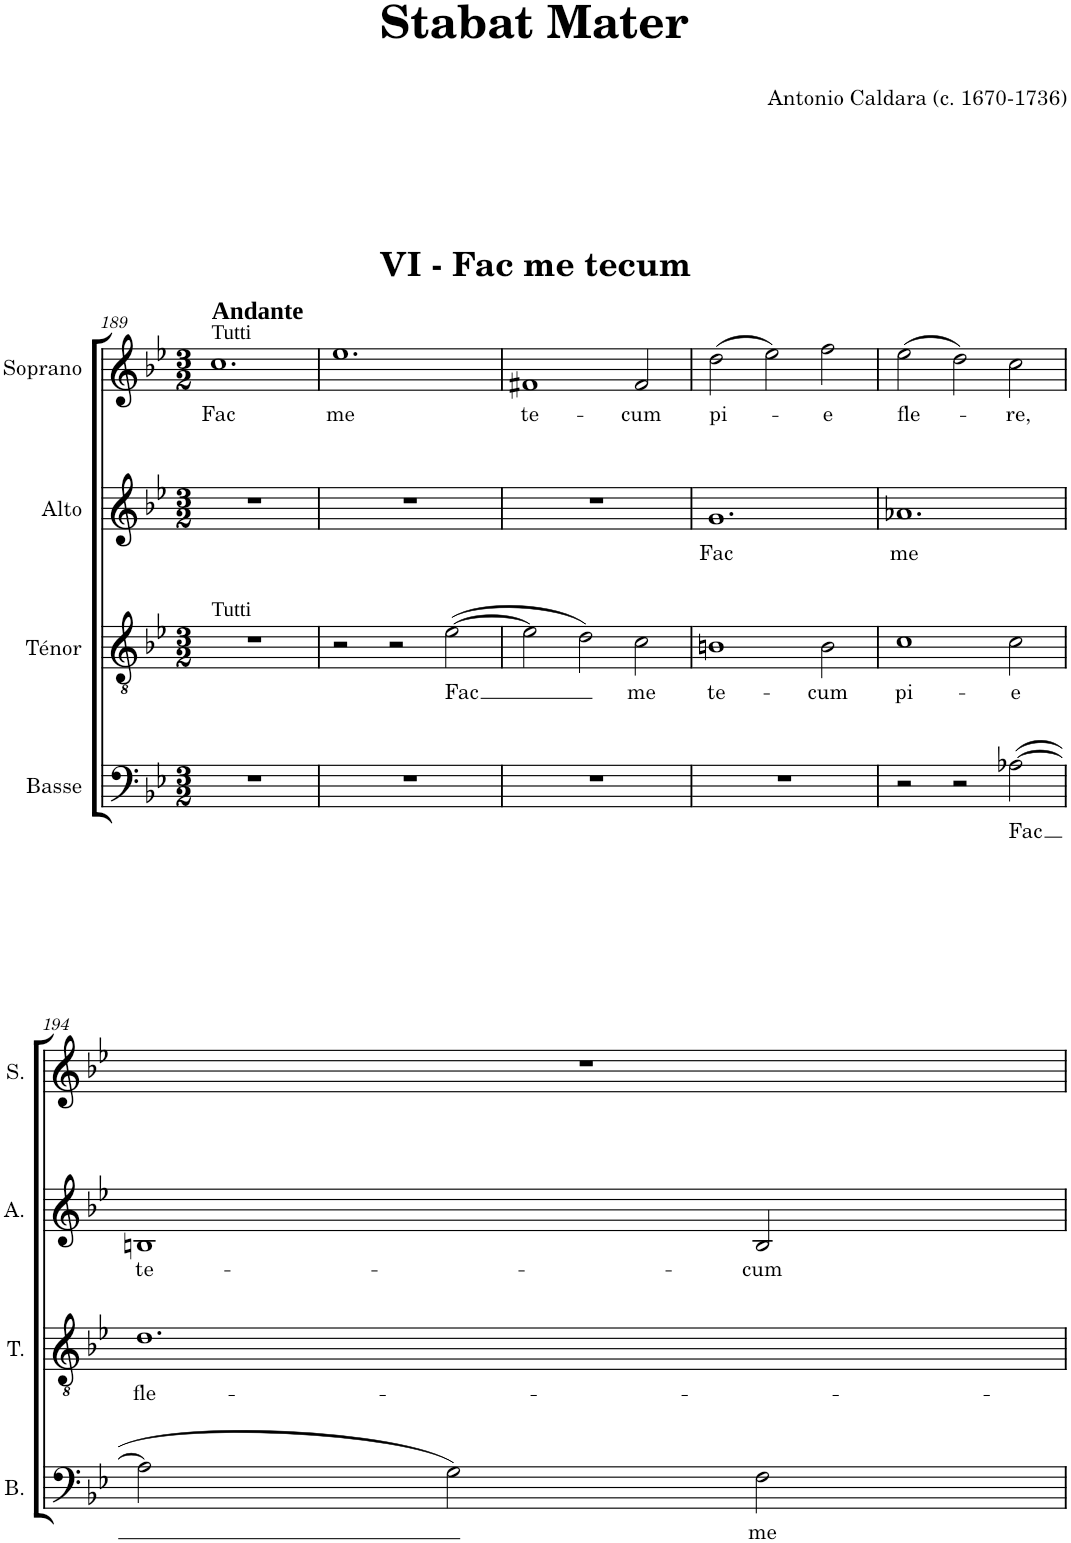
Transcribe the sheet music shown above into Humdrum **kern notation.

**kern	**text	**kern	**text	**kern	**text	**kern	**text
*part4	*part4	*part3	*part3	*part2	*part2	*part1	*part1
*staff4	*staff4	*staff3	*staff3	*staff2	*staff2	*staff1	*staff1
*I"Basse	*	*I"Ténor	*	*I"Alto	*	*I"Soprano	*
*I'B.	*	*I'T.	*	*I'A.	*	*I'S.	*
*clefF4	*	*clefGv2	*	*clefG2	*	*clefG2	*
*k[b-e-]	*	*k[b-e-]	*	*k[b-e-]	*	*k[b-e-]	*
*M3/2	*	*M3/2	*	*M3/2	*	*M3/2	*
=189	=189	=189	=189	=189	=189	=189	=189
!	!	!	!	!	!	!LO:TX:a:B:t=VI - Fac me tecum	!
!	!	!	!	!	!	!LO:TX:a:t=Tutti	!
!	!	!	!	!	!	!LO:TX:a:B:t=Andante	!
!	!	!LO:TX:a:t=Tutti	!	!	!	!	!
!	!	!	!	!	!	!	!LO:LY:b
1.r	.	1.r	.	1.r	.	1.cc	Fac
=190	=190	=190	=190	=190	=190	=190	=190
!	!	!	!	!	!	!	!LO:LY:b
1.r	.	2r	.	1.r	.	1.ee-	me
.	.	2r	.	.	.	.	.
!	!	!	!LO:LY:b	!	!	!	!
.	.	([2e-\	Fac	.	.	.	.
=191	=191	=191	=191	=191	=191	=191	=191
!	!	!	!	!	!	!	!LO:LY:b
1.r	.	2e-\]	.	1.r	.	1f#X	te-
.	.	2d\)	.	.	.	.	.
!	!	!	!LO:LY:b	!	!	!	!LO:LY:b
.	.	2c\	me	.	.	2f#/	-cum
=192	=192	=192	=192	=192	=192	=192	=192
!	!	!	!LO:LY:b	!	!LO:LY:b	!	!LO:LY:b
1.r	.	1Bn	te-	1.g	Fac	(2dd\	pi-
.	.	.	.	.	.	2ee-\)	.
!	!	!	!LO:LY:b	!	!	!	!LO:LY:b
.	.	2B\	-cum	.	.	2ff\	-e
=193	=193	=193	=193	=193	=193	=193	=193
!	!	!	!LO:LY:b	!	!LO:LY:b	!	!LO:LY:b
2r	.	1c	pi-	1.a-X	me	(2ee-\	fle-
2r	.	.	.	.	.	2dd\)	.
!	!LO:LY:b	!	!LO:LY:b	!	!	!	!LO:LY:b
([2A-X\	Fac	2c\	-e	.	.	2cc\	-re,
!!LO:LB:g=z
=194	=194	=194	=194	=194	=194	=194	=194
!	!	!	!LO:LY:b	!	!LO:LY:b	!	!
2A-\]	.	1.d	fle-	1Bn	te-	1.r	.
2G\)	.	.	.	.	.	.	.
!	!LO:LY:b	!	!	!	!LO:LY:b	!	!
2F\	me	.	.	2B/	-cum	.	.
=	=	=	=	=	=	=	=
*-	*-	*-	*-	*-	*-	*-	*-
